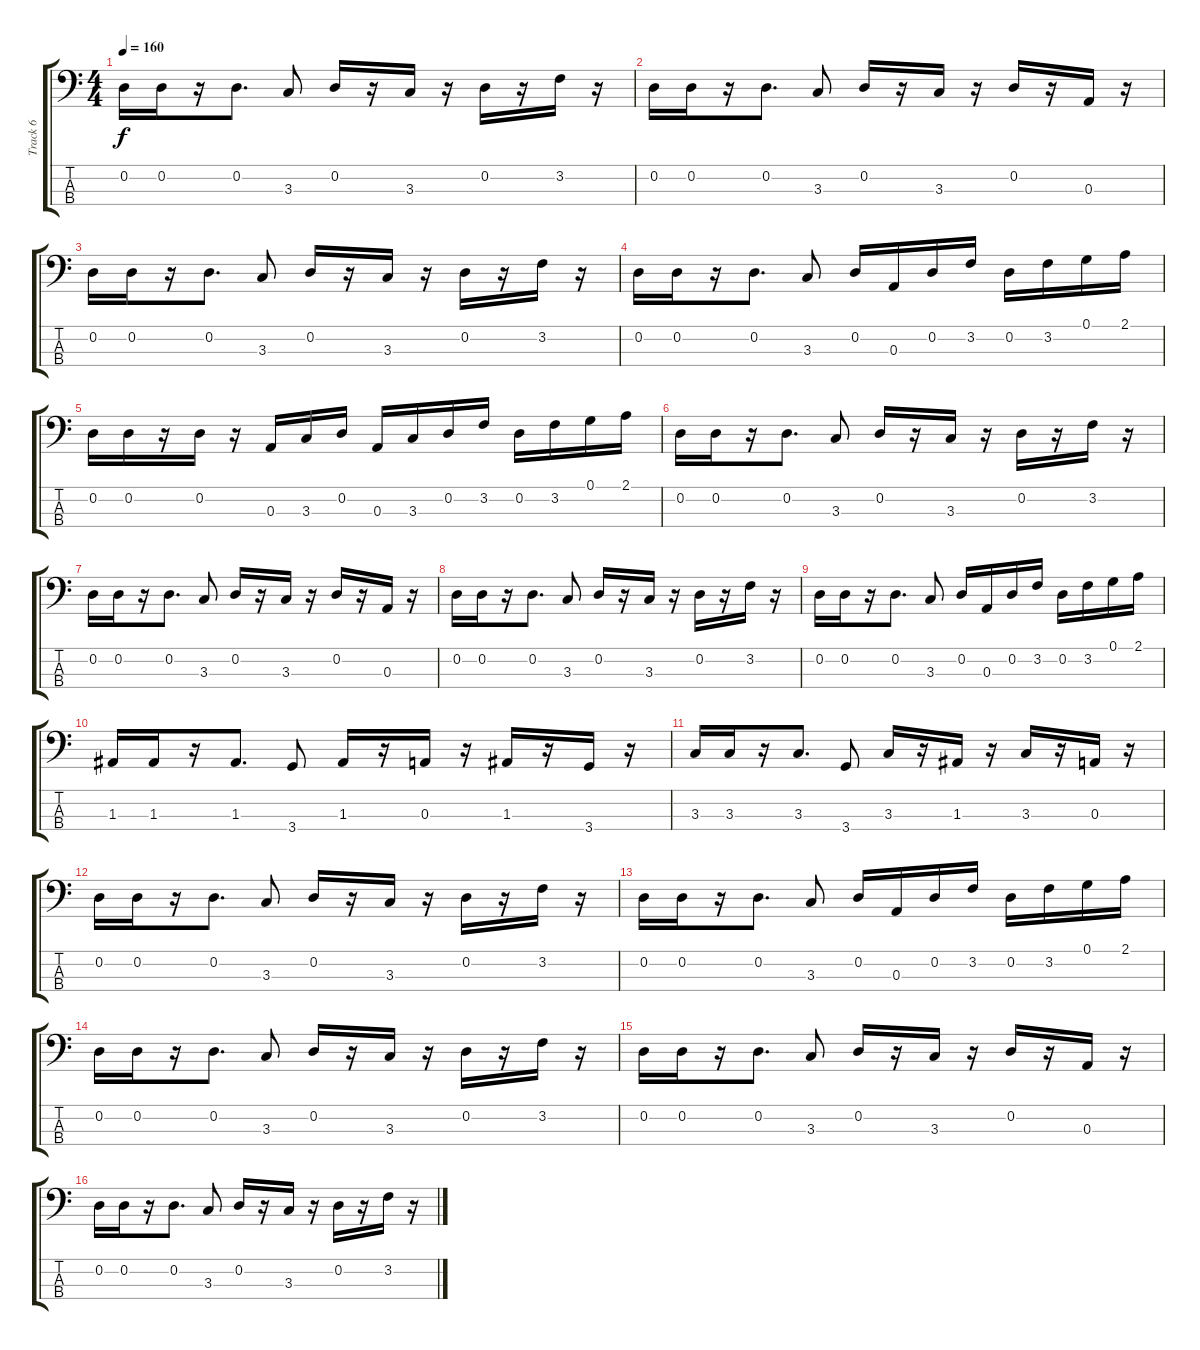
\track ("Track 6" "Track 6") {instrument electricbasspick}
\staff {score tabs}
\tuning (G2 D2 A1 E1) {hide}
\ts (4 4)
\tempo 160
\clef f4
\ks c
0.2.16{dy f} 0.2.16 r.16 0.2.8{d} 3.3.8 0.2.16 r.16 3.3.16 r.16 0.2.16 r.16 3.2.16 r.16 |
0.2.16 0.2.16 r.16 0.2.8{d} 3.3.8 0.2.16 r.16 3.3.16 r.16 0.2.16 r.16 0.3.16 r.16 |
0.2.16 0.2.16 r.16 0.2.8{d} 3.3.8 0.2.16 r.16 3.3.16 r.16 0.2.16 r.16 3.2.16 r.16 |
0.2.16 0.2.16 r.16 0.2.8{d} 3.3.8 0.2.16 0.3.16 0.2.16 3.2.16 0.2.16 3.2.16 0.1.16 2.1.16 |
0.2.16 0.2.16 r.16 0.2.16 r.16 0.3.16 3.3.16 0.2.16 0.3.16 3.3.16 0.2.16 3.2.16 0.2.16 3.2.16 0.1.16 2.1.16 |
0.2.16 0.2.16 r.16 0.2.8{d} 3.3.8 0.2.16 r.16 3.3.16 r.16 0.2.16 r.16 3.2.16 r.16 |
0.2.16 0.2.16 r.16 0.2.8{d} 3.3.8 0.2.16 r.16 3.3.16 r.16 0.2.16 r.16 0.3.16 r.16 |
0.2.16 0.2.16 r.16 0.2.8{d} 3.3.8 0.2.16 r.16 3.3.16 r.16 0.2.16 r.16 3.2.16 r.16 |
0.2.16 0.2.16 r.16 0.2.8{d} 3.3.8 0.2.16 0.3.16 0.2.16 3.2.16 0.2.16 3.2.16 0.1.16 2.1.16 |
1.3.16 1.3.16 r.16 1.3.8{d} 3.4.8 1.3.16 r.16 0.3.16 r.16 1.3.16 r.16 3.4.16 r.16 |
3.3.16 3.3.16 r.16 3.3.8{d} 3.4.8 3.3.16 r.16 1.3.16 r.16 3.3.16 r.16 0.3.16 r.16 |
0.2.16 0.2.16 r.16 0.2.8{d} 3.3.8 0.2.16 r.16 3.3.16 r.16 0.2.16 r.16 3.2.16 r.16 |
0.2.16 0.2.16 r.16 0.2.8{d} 3.3.8 0.2.16 0.3.16 0.2.16 3.2.16 0.2.16 3.2.16 0.1.16 2.1.16 |
0.2.16 0.2.16 r.16 0.2.8{d} 3.3.8 0.2.16 r.16 3.3.16 r.16 0.2.16 r.16 3.2.16 r.16 |
0.2.16 0.2.16 r.16 0.2.8{d} 3.3.8 0.2.16 r.16 3.3.16 r.16 0.2.16 r.16 0.3.16 r.16 |
0.2.16 0.2.16 r.16 0.2.8{d} 3.3.8 0.2.16 r.16 3.3.16 r.16 0.2.16 r.16 3.2.16 r.16
